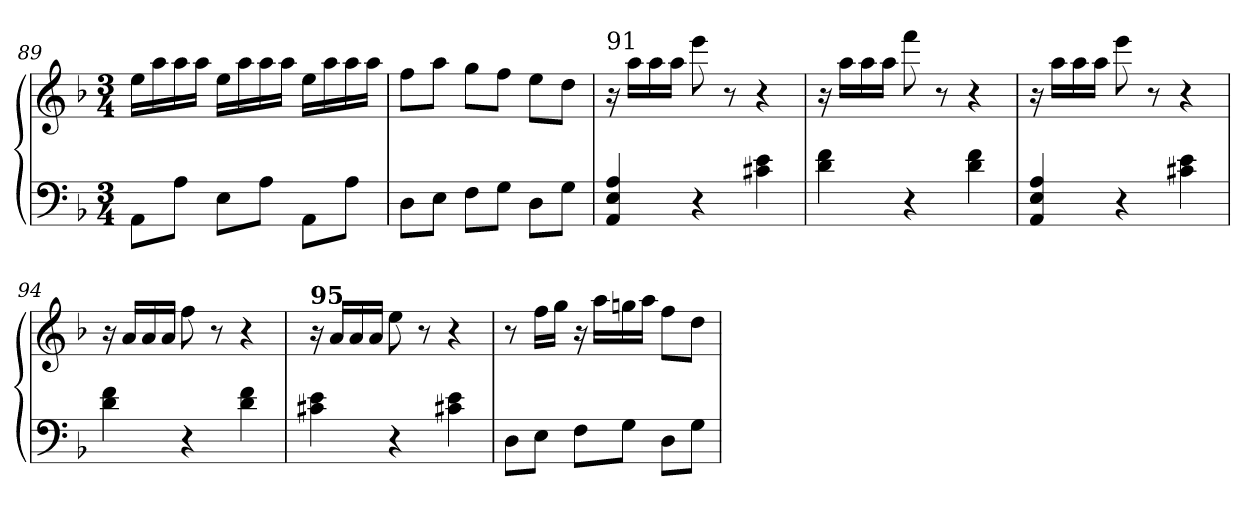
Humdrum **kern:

**kern	**kern
*part1	*part1
*staff2	*staff1
*clefF4	*clefG2
*k[b-]	*k[b-]
*M3/4	*M3/4
=89	=89
8AA\L	16ee\LL
.	16aa\
8A\J	16aa\
.	16aa\JJ
8E\L	16ee\LL
.	16aa\
8A\J	16aa\
.	16aa\JJ
8AA\L	16ee\LL
.	16aa\
8A\J	16aa\
.	16aa\JJ
!!LO:LB:g=z
=90	=90
8D\L	8ff\L
8E\J	8aa\J
8F\L	8gg\L
8G\J	8ff\J
8D\L	8ee\L
8G\J	8dd\J
=91	=91
!	!LO:TX:a:t=91
4AA/ 4E/ 4A/	16r
.	16aa\LL
.	16aa\
.	16aa\JJ
4r	8eee\
.	8r
4c#X\ 4e\	4r
=92	=92
4d\ 4f\	16r
.	16aa\LL
.	16aa\
.	16aa\JJ
4r	8fff\
.	8r
4d\ 4f\	4r
=93	=93
4AA/ 4E/ 4A/	16r
.	16aa\LL
.	16aa\
.	16aa\JJ
4r	8eee\
.	8r
4c#X\ 4e\	4r
=94	=94
4d\ 4f\	16r
.	16a/LL
.	16a/
.	16a/JJ
4r	8ff\
.	8r
4d\ 4f\	4r
=95	=95
!	!LO:TX:a:B:t=95
4c#X\ 4e\	16r
.	16a/LL
.	16a/
.	16a/JJ
4r	8ee\
.	8r
4c#X\ 4e\	4r
!!LO:PB:g=z
=96	=96
8D\L	8r
8E\J	16ff\LL
.	16gg\JJ
8F\L	16r
.	16aa\LL
8G\J	16ggn\
.	16aa\JJ
8D\L	8ff\L
8G\J	8dd\J
=	=
*-	*-
